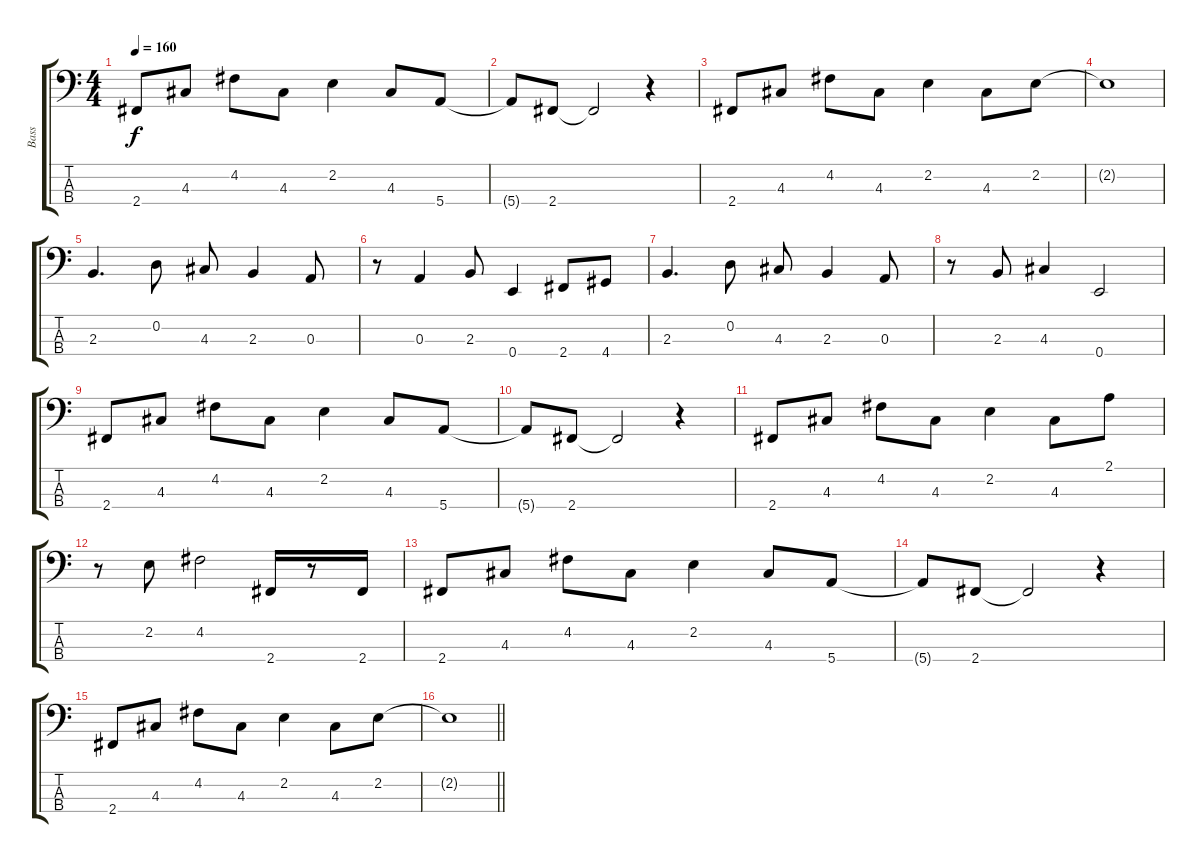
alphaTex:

\track ("Bass" "Bass") {instrument electricbasspick}
\staff {score tabs}
\tuning (G2 D2 A1 E1) {hide}
\ts (4 4)
\tempo 160
\clef f4
\ks c
2.4.8{dy f} 4.3.8 4.2.8 4.3.8 2.2.4 4.3.8 5.4.8 |
5.4{t}.8 2.4.8 2.4{t}.2 r.4 |
2.4.8 4.3.8 4.2.8 4.3.8 2.2.4 4.3.8 2.2.8 |
2.2{t}.1 |
2.3.4{d} 0.2.8 4.3.8 2.3.4 0.3.8 |
r.8 0.3.4 2.3.8 0.4.4 2.4.8 4.4.8 |
2.3.4{d} 0.2.8 4.3.8 2.3.4 0.3.8 |
r.8 2.3.8 4.3.4 0.4.2 |
2.4.8 4.3.8 4.2.8 4.3.8 2.2.4 4.3.8 5.4.8 |
5.4{t}.8 2.4.8 2.4{t}.2 r.4 |
2.4.8 4.3.8 4.2.8 4.3.8 2.2.4 4.3.8 2.1.8 |
r.8 2.2.8 4.2.2 2.4.16 r.8 2.4.16 |
2.4.8 4.3.8 4.2.8 4.3.8 2.2.4 4.3.8 5.4.8 |
5.4{t}.8 2.4.8 2.4{t}.2 r.4 |
2.4.8 4.3.8 4.2.8 4.3.8 2.2.4 4.3.8 2.2.8 |
\barLineRight lightlight
2.2{t}.1
